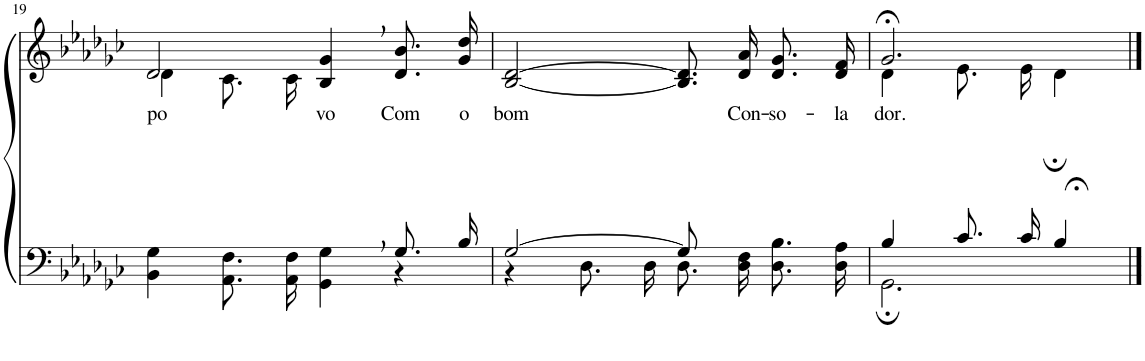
**kern	**kern	**text
*part2	*part1	*part1
*staff2	*staff1	*staff1
*I"Parte III e IV	*I"Parte I e II	*
!!LO:PB:g=z
*clefF4	*clefG2	*
*Trd-1c-2	*Trd-1c-2	*
*k[b-e-a-d-g-c-]	*k[b-e-a-d-g-c-]	*
*M4/4	*M4/4	*
=19	=19	=19
*^	*^	*
!	!	!	!	!LO:LY:b
2.ryy	4BB-\ 4G-\	2d-/	4d-\	po-
.	8.AA-/ 8.F/L	.	8.c-\L	.
.	16AA-/ 16F/Jk	.	16c-\Jk	.
!	!	!	!	!LO:LY:b
.	4GG-\ 4G-\	4B-/, 4g-/,	2ryy	vo
!	!	!	!	!LO:LY:b
8.G-/L	4r	8.d-/ 8.b-/L	.	Com
!	!	!	!	!LO:LY:b
16B-/Jk	.	16g-/ 16dd-/Jk	.	o
*	*	*v	*v	*
=20	=20	=20	=20
!	!	!	!LO:LY:b
[2G-/	4r	[2B-/ [2d-/	bom
.	8.D-\L	.	.
.	16D-\Jk	.	.
8G-/]	8.D-\L	8.B-]/ 8.d-]/L	.
4.ryy	.	.	.
!	!	!	!LO:LY:b
.	16D-\ 16F\Jk	16d-/ 16a-/Jk	Con-
!	!	!	!LO:LY:b
.	8.D-\ 8.B-\L	8.d-/ 8.g-/L	-so-
!	!	!	!LO:LY:b
.	16D-\ 16A-\Jk	16d-/ 16f/Jk	-la-
=21	=21	=21	=21
*	*	*^	*
!	!	!	!	!LO:LY:b
4B-/	2.GG-;\	2.g-;</	4d-\	-dor.
8.c-/L	.	.	8.e-\L	.
16c-/Jk	.	.	16e-\Jk	.
4B-;</	.	.	4d-;\	.
*v	*v	*	*	*
*	*v	*v	*
==	==	==
*-	*-	*-
